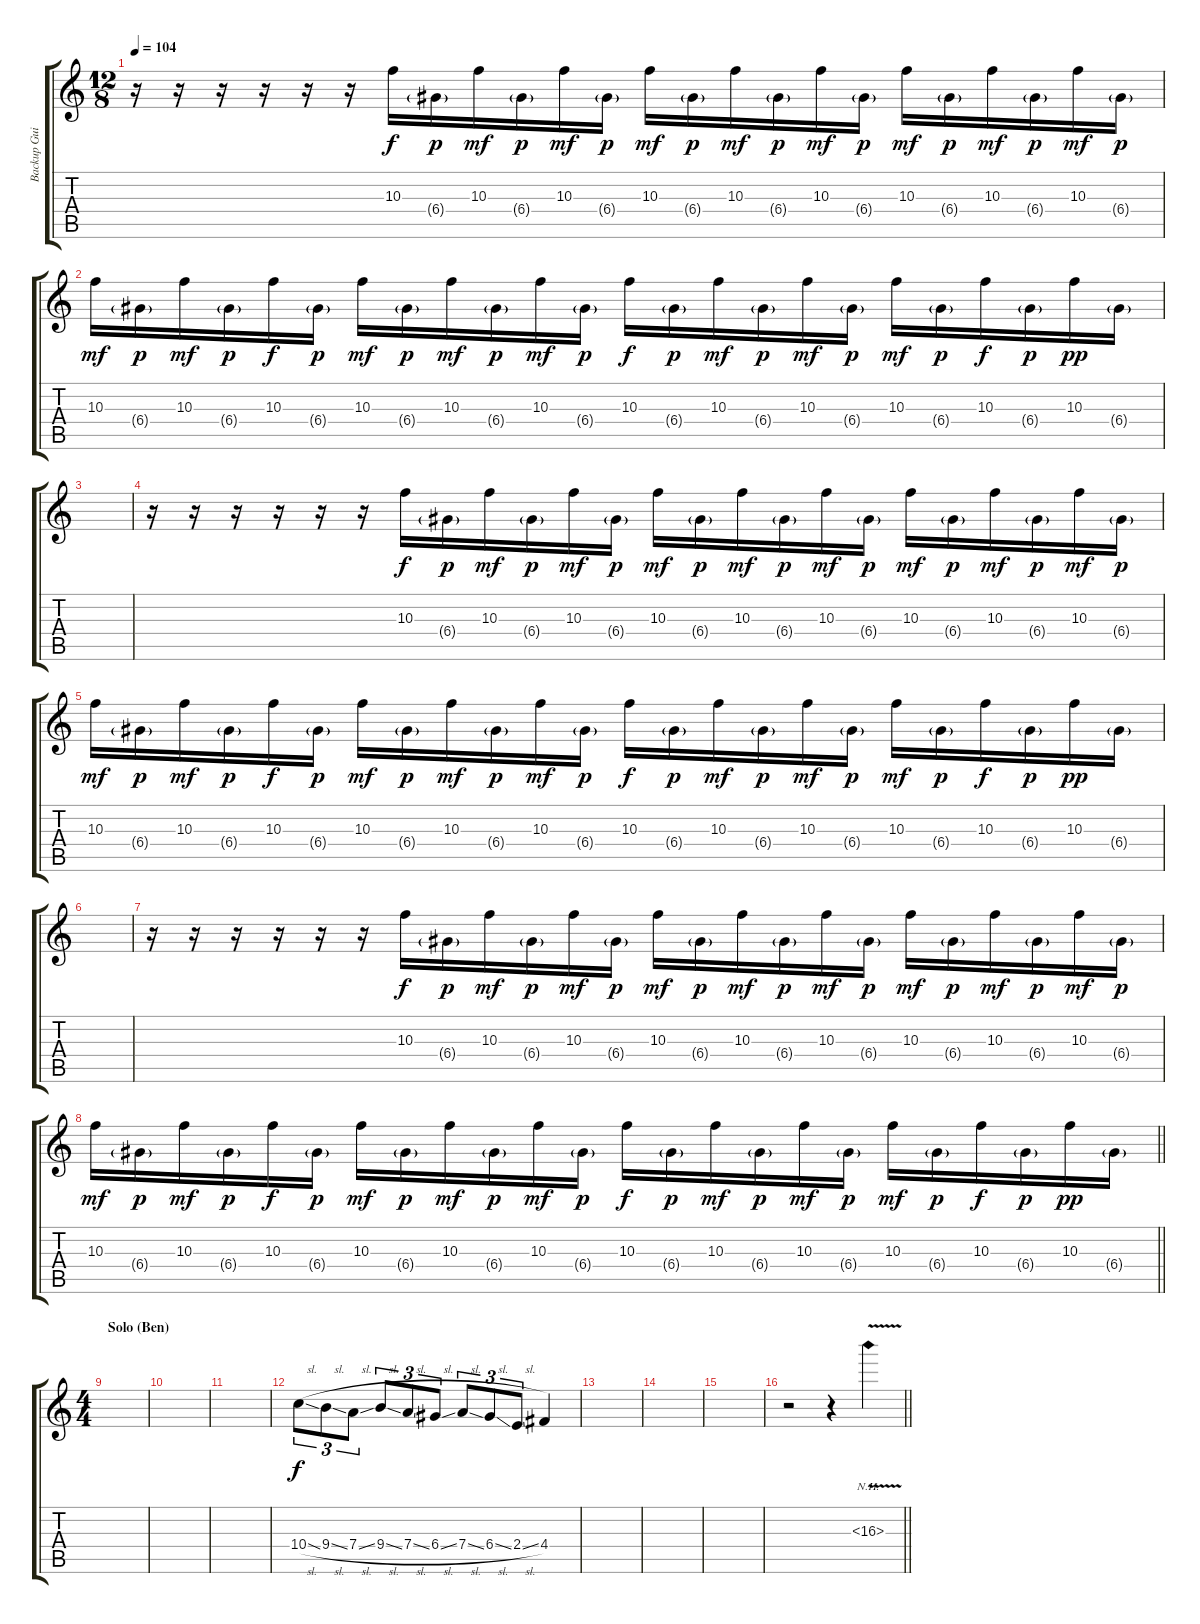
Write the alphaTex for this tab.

\track ("Backup Guitar" "Backup Gui") {instrument distortionguitar}
\staff {score tabs}
\tuning (E4 B3 G3 D3 A2 E2) {hide}
\ts (12 8)
\tempo 104
\clef g2
\ks c
r.16{dy pp volume 8 balance 0 instrument distortionguitar} r.16 r.16 r.16 r.16 r.16 10.3.16{dy f} 6.4{g}.16{dy p} 10.3.16{dy mf} 6.4{g}.16{dy p} 10.3.16{dy mf} 6.4{g}.16{dy p} 10.3.16{dy mf} 6.4{g}.16{dy p} 10.3.16{dy mf} 6.4{g}.16{dy p} 10.3.16{dy mf} 6.4{g}.16{dy p} 10.3.16{dy mf} 6.4{g}.16{dy p} 10.3.16{dy mf} 6.4{g}.16{dy p} 10.3.16{dy mf} 6.4{g}.16{dy p} |
10.3.16{dy mf} 6.4{g}.16{dy p} 10.3.16{dy mf} 6.4{g}.16{dy p} 10.3.16{dy f} 6.4{g}.16{dy p} 10.3.16{dy mf} 6.4{g}.16{dy p} 10.3.16{dy mf} 6.4{g}.16{dy p} 10.3.16{dy mf} 6.4{g}.16{dy p} 10.3.16{dy f} 6.4{g}.16{dy p} 10.3.16{dy mf} 6.4{g}.16{dy p} 10.3.16{dy mf} 6.4{g}.16{dy p} 10.3.16{dy mf} 6.4{g}.16{dy p} 10.3.16{dy f} 6.4{g}.16{dy p} 10.3.16{dy pp} 6.4{g}.16 |
|
r.16{volume 10 balance 8 instrument distortionguitar} r.16 r.16 r.16 r.16 r.16 10.3.16{dy f} 6.4{g}.16{dy p} 10.3.16{dy mf} 6.4{g}.16{dy p} 10.3.16{dy mf} 6.4{g}.16{dy p} 10.3.16{dy mf} 6.4{g}.16{dy p} 10.3.16{dy mf} 6.4{g}.16{dy p} 10.3.16{dy mf} 6.4{g}.16{dy p} 10.3.16{dy mf} 6.4{g}.16{dy p} 10.3.16{dy mf} 6.4{g}.16{dy p} 10.3.16{dy mf} 6.4{g}.16{dy p} |
10.3.16{dy mf} 6.4{g}.16{dy p} 10.3.16{dy mf} 6.4{g}.16{dy p} 10.3.16{dy f} 6.4{g}.16{dy p} 10.3.16{dy mf} 6.4{g}.16{dy p} 10.3.16{dy mf} 6.4{g}.16{dy p} 10.3.16{dy mf} 6.4{g}.16{dy p} 10.3.16{dy f} 6.4{g}.16{dy p} 10.3.16{dy mf} 6.4{g}.16{dy p} 10.3.16{dy mf} 6.4{g}.16{dy p} 10.3.16{dy mf} 6.4{g}.16{dy p} 10.3.16{dy f} 6.4{g}.16{dy p} 10.3.16{dy pp} 6.4{g}.16 |
|
r.16{volume 8 balance 0 instrument distortionguitar} r.16 r.16 r.16 r.16 r.16 10.3.16{dy f} 6.4{g}.16{dy p} 10.3.16{dy mf} 6.4{g}.16{dy p} 10.3.16{dy mf} 6.4{g}.16{dy p} 10.3.16{dy mf} 6.4{g}.16{dy p} 10.3.16{dy mf} 6.4{g}.16{dy p} 10.3.16{dy mf} 6.4{g}.16{dy p} 10.3.16{dy mf} 6.4{g}.16{dy p} 10.3.16{dy mf} 6.4{g}.16{dy p} 10.3.16{dy mf} 6.4{g}.16{dy p} |
\barLineRight lightlight
10.3.16{dy mf} 6.4{g}.16{dy p} 10.3.16{dy mf} 6.4{g}.16{dy p} 10.3.16{dy f} 6.4{g}.16{dy p} 10.3.16{dy mf} 6.4{g}.16{dy p} 10.3.16{dy mf} 6.4{g}.16{dy p} 10.3.16{dy mf} 6.4{g}.16{dy p} 10.3.16{dy f} 6.4{g}.16{dy p} 10.3.16{dy mf} 6.4{g}.16{dy p} 10.3.16{dy mf} 6.4{g}.16{dy p} 10.3.16{dy mf} 6.4{g}.16{dy p} 10.3.16{dy f} 6.4{g}.16{dy p} 10.3.16{dy pp} 6.4{g}.16 |
\ts (4 4)
\section ("" "Solo (Ben)")
|
|
|
10.4{sl}.8{tu (3 2) dy f volume 7 balance 0} 9.4{sl}.8{tu (3 2)} 7.4{sl}.8{tu (3 2)} 9.4{sl}.8{tu (3 2)} 7.4{sl}.8{tu (3 2)} 6.4{sl}.8{tu (3 2)} 7.4{sl}.8{tu (3 2)} 6.4{sl}.8{tu (3 2)} 2.4{sl}.8{tu (3 2)} 4.4.4 |
|
|
|
\barLineRight lightlight
r.2{volume 12} r.4 16.3{nh v}.4
